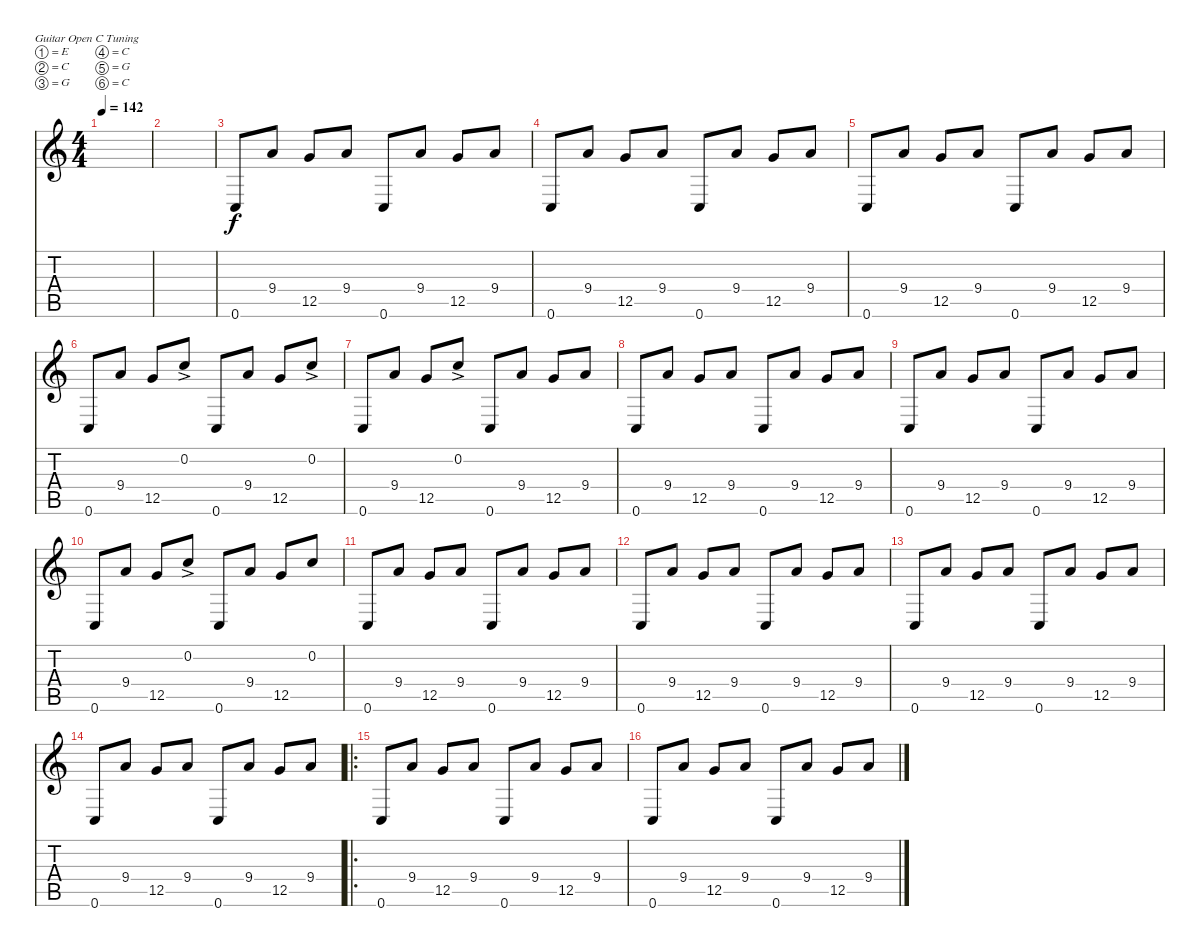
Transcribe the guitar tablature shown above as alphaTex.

\defaultSystemsLayout 4
\bracketExtendMode nobrackets
\singleTrackTrackNamePolicy hidden
\multiTrackTrackNamePolicy hidden
\firstSystemTrackNameMode fullname
\firstSystemTrackNameOrientation horizontal
\otherSystemsTrackNameOrientation horizontal
\track ("Clean Guitar" "el.guit.") {instrument electricguitarclean}
\staff {score tabs}
\tuning (E4 C4 G3 C3 G2 C2)
\ts (4 4)
\tempo 142
\clef g2
\ks c
|
|
0.6.8{beam Up} 9.4.8{beam Up} 12.5.8{beam Up} 9.4.8{beam Up} 0.6.8{beam Up} 9.4.8{beam Up} 12.5.8{beam Up} 9.4.8{beam Up} |
0.6.8{beam Up} 9.4.8{beam Up} 12.5.8{beam Up} 9.4.8{beam Up} 0.6.8{beam Up} 9.4.8{beam Up} 12.5.8{beam Up} 9.4.8{beam Up} |
0.6.8{beam Up} 9.4.8{beam Up} 12.5.8{beam Up} 9.4.8{beam Up} 0.6.8{beam Up} 9.4.8{beam Up} 12.5.8{beam Up} 9.4.8{beam Up} |
0.6.8{beam Up} 9.4.8{beam Up} 12.5.8{beam Up} 0.2{ac}.8{beam Up} 0.6.8{beam Up} 9.4.8{beam Up} 12.5.8{beam Up} 0.2{ac}.8{beam Up} |
0.6.8{beam Up} 9.4.8{beam Up} 12.5.8{beam Up} 0.2{ac}.8{beam Up} 0.6.8{beam Up} 9.4.8{beam Up} 12.5.8{beam Up} 9.4.8{beam Up} |
0.6.8{beam Up} 9.4.8{beam Up} 12.5.8{beam Up} 9.4.8{beam Up} 0.6.8{beam Up} 9.4.8{beam Up} 12.5.8{beam Up} 9.4.8{beam Up} |
0.6.8{beam Up} 9.4.8{beam Up} 12.5.8{beam Up} 9.4.8{beam Up} 0.6.8{beam Up} 9.4.8{beam Up} 12.5.8{beam Up} 9.4.8{beam Up} |
0.6.8{beam Up} 9.4.8{beam Up} 12.5.8{beam Up} 0.2{ac}.8{beam Up} 0.6.8{beam Up} 9.4.8{beam Up} 12.5.8{beam Up} 0.2.8{beam Up} |
0.6.8{beam Up} 9.4.8{beam Up} 12.5.8{beam Up} 9.4.8{beam Up} 0.6.8{beam Up} 9.4.8{beam Up} 12.5.8{beam Up} 9.4.8{beam Up} |
0.6.8{beam Up} 9.4.8{beam Up} 12.5.8{beam Up} 9.4.8{beam Up} 0.6.8{beam Up} 9.4.8{beam Up} 12.5.8{beam Up} 9.4.8{beam Up} |
0.6.8{beam Up} 9.4.8{beam Up} 12.5.8{beam Up} 9.4.8{beam Up} 0.6.8{beam Up} 9.4.8{beam Up} 12.5.8{beam Up} 9.4.8{beam Up} |
0.6.8{beam Up} 9.4.8{beam Up} 12.5.8{beam Up} 9.4.8{beam Up} 0.6.8{beam Up} 9.4.8{beam Up} 12.5.8{beam Up} 9.4.8{beam Up} |
\ro
0.6.8{beam Up} 9.4.8{beam Up} 12.5.8{beam Up} 9.4.8{beam Up} 0.6.8{beam Up} 9.4.8{beam Up} 12.5.8{beam Up} 9.4.8{beam Up} |
0.6.8{beam Up} 9.4.8{beam Up} 12.5.8{beam Up} 9.4.8{beam Up} 0.6.8{beam Up} 9.4.8{beam Up} 12.5.8{beam Up} 9.4.8{beam Up}
